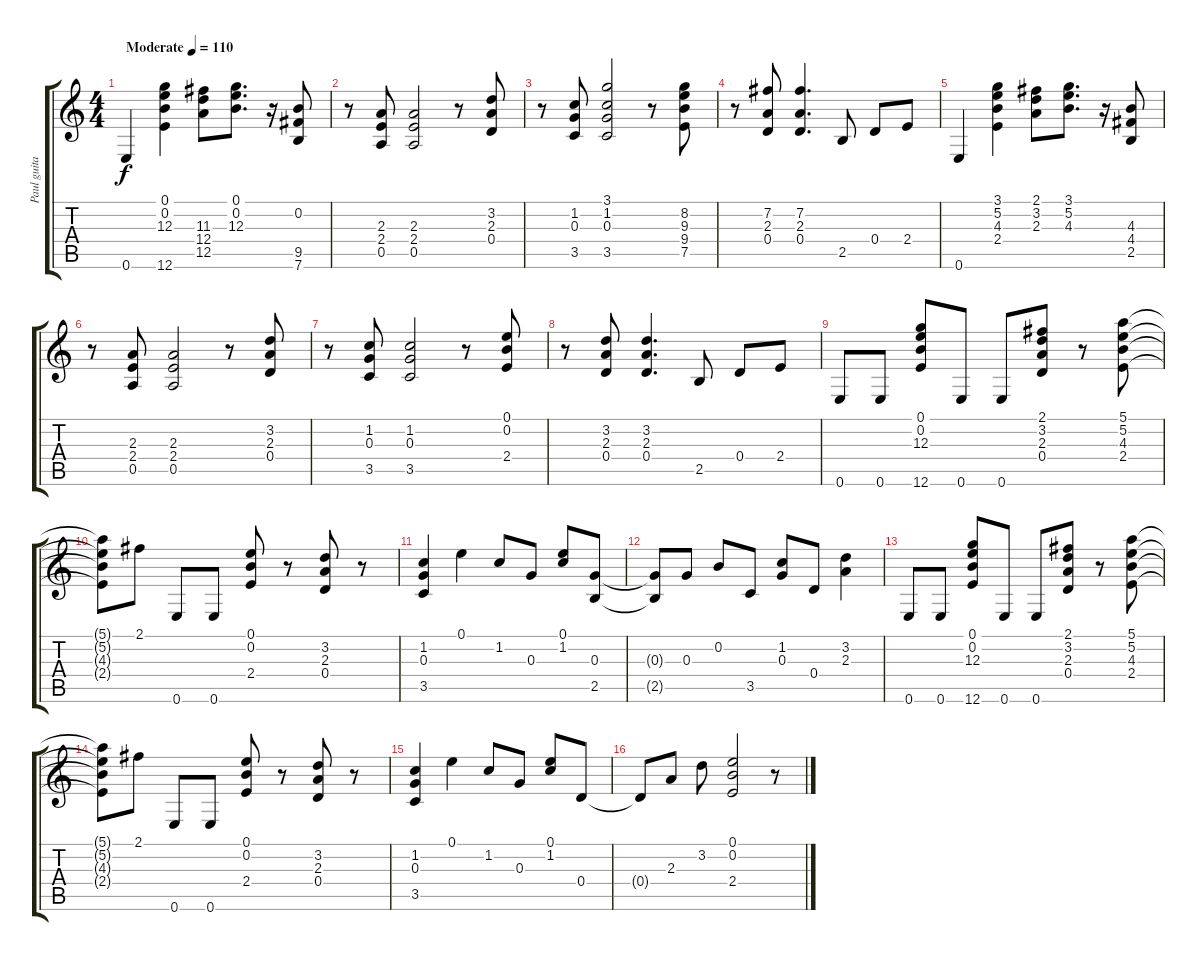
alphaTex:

\track ("Paul guitar 2" "Paul guita") {instrument overdrivenguitar}
\staff {score tabs}
\tuning (E4 B3 G3 D3 A2 E2) {hide}
\ts (4 4)
\tempo (110 "Moderate")
\clef g2
\ks c
0.6.4{dy f instrument overdrivenguitar} (0.1 0.2 12.3 12.6).4 (11.3 12.4 12.5).8 (0.1 0.2 12.3).8{d} r.16 (0.2 9.5 7.6).8 |
r.8 (2.3 2.4 0.5).8 (2.3 2.4 0.5).2 r.8 (3.2 2.3 0.4).8 |
r.8 (1.2 0.3 3.5).8 (3.1 1.2 0.3 3.5).2 r.8 (8.2 9.3 9.4 7.5).8 |
r.8 (7.2 2.3 0.4).8 (7.2 2.3 0.4).4{d} 2.5.8 0.4.8 2.4.8 |
0.6.4 (3.1 5.2 4.3 2.4).4 (2.1 3.2 2.3).8 (3.1 5.2 4.3).8{d} r.16 (4.3 4.4 2.5).8 |
r.8 (2.3 2.4 0.5).8 (2.3 2.4 0.5).2 r.8 (3.2 2.3 0.4).8 |
r.8 (1.2 0.3 3.5).8 (1.2 0.3 3.5).2 r.8 (0.1 0.2 2.4).8 |
r.8 (3.2 2.3 0.4).8 (3.2 2.3 0.4).4{d} 2.5.8 0.4.8 2.4.8 |
0.6.8 0.6.8 (0.1 0.2 12.3 12.6).8 0.6.8 0.6.8 (2.1 3.2 2.3 0.4).8 r.8 (5.1 5.2 4.3 2.4).8 |
(5.1{t} 5.2{t} 4.3{t} 2.4{t}).8 2.1.8 0.6.8 0.6.8 (0.1 0.2 2.4).8 r.8 (3.2 2.3 0.4).8 r.8 |
(1.2 0.3 3.5).4 0.1.4 1.2.8 0.3.8 (0.1 1.2).8 (0.3 2.5).8 |
(0.3{t} 2.5{t}).8 0.3.8 0.2.8 3.5.8 (1.2 0.3).8 0.4.8 (3.2 2.3).4 |
0.6.8 0.6.8 (0.1 0.2 12.3 12.6).8 0.6.8 0.6.8 (2.1 3.2 2.3 0.4).8 r.8 (5.1 5.2 4.3 2.4).8 |
(5.1{t} 5.2{t} 4.3{t} 2.4{t}).8 2.1.8 0.6.8 0.6.8 (0.1 0.2 2.4).8 r.8 (3.2 2.3 0.4).8 r.8 |
(1.2 0.3 3.5).4 0.1.4 1.2.8 0.3.8 (0.1 1.2).8 0.4.8 |
0.4{t}.8 2.3.8 3.2.8 (0.1 0.2 2.4).2 r.8
